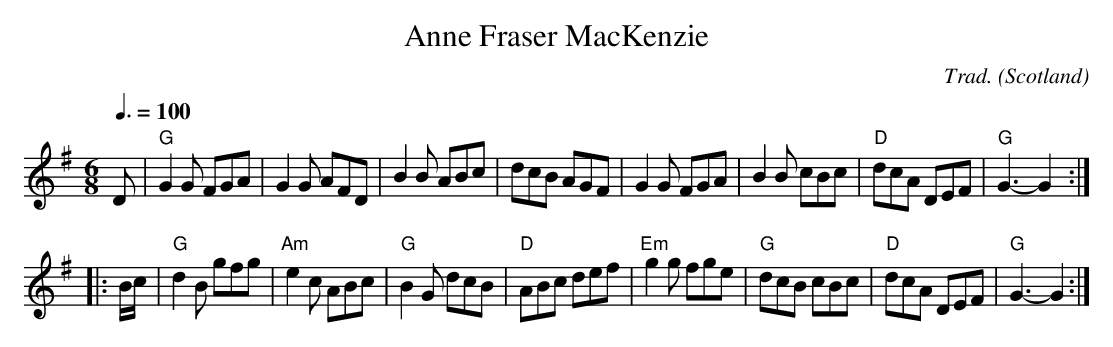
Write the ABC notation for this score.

X:1
T:Anne Fraser MacKenzie
C:Trad.
O:Scotland
M:6/8
L:1/8
Q:3/8=100
K:G
D|"G"G2G FGA|G2G AFD|B2B ABc|dcB AGF|G2G FGA|B2B cBc|"D"dcA DEF|"G"G3- G2:|
|:B/c/|"G"d2B gfg|"Am"e2c ABc|"G"B2G dcB|"D"ABc def|"Em"g2g fge|"G"dcB cBc|"D"dcA DEF|"G"G3-G2:|
